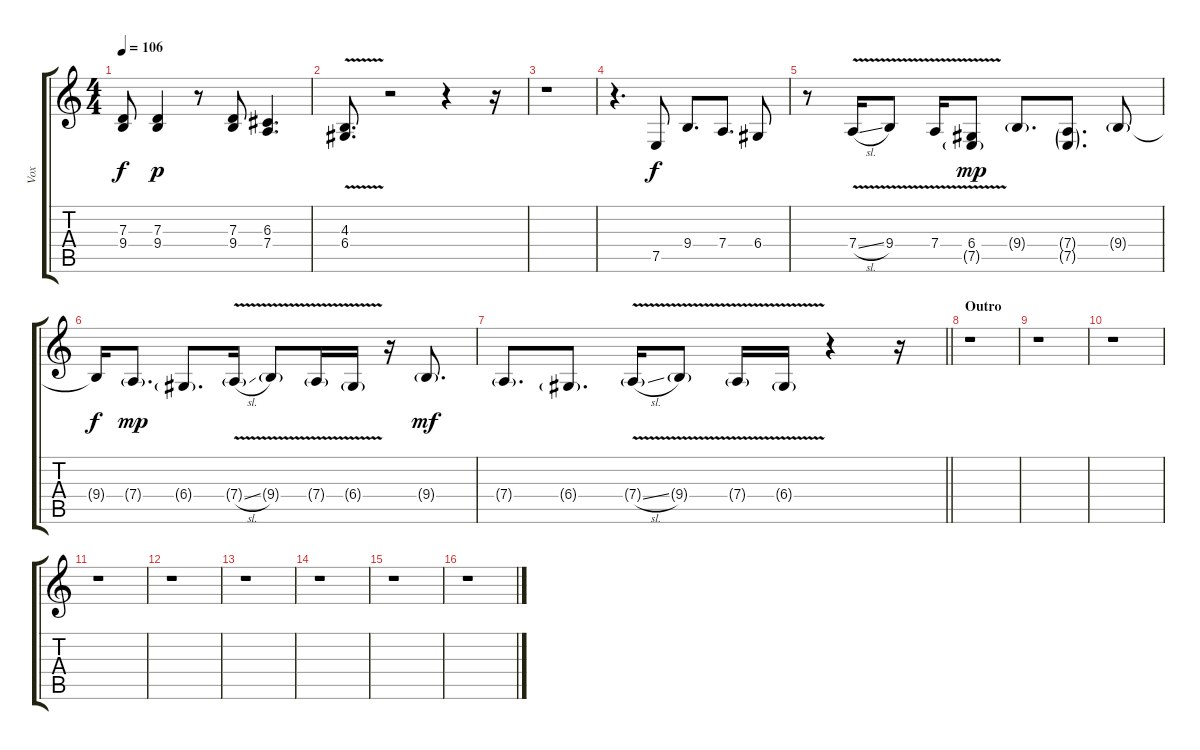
\track ("Vox" "Vox") {instrument sopranosax}
\staff {score tabs}
\tuning (E4 B3 G3 D3 A2 E2) {hide}
\ts (4 4)
\tempo 106
\clef g2
\ks c
(7.3{t} 9.4{t}).8{dy f} (7.3 9.4).4{dy p} r.8 (7.3 9.4).8 (6.3 7.4).4{d} |
(4.3{v} 6.4{v}).8{d} r.2 r.4 r.16 |
r.1 |
r.4{d} 7.5.8{dy f} 9.4.8{d} 7.4.8{d} 6.4.8 |
r.8 7.4{v sl}.16 9.4{v}.8 7.4{v}.16 (6.4{v} 7.5{g}).8{dy mp} 9.4{g}.8{d} (7.4{g} 7.5{g}).8{d} 9.4{g}.8 |
9.4{t}.16{dy f} 7.4{g}.8{d dy mp} 6.4{g}.8{d} 7.4{v sl g}.16 9.4{v g}.8 7.4{v g}.16 6.4{v g}.16 r.16 9.4{g}.8{d dy mf} |
\barLineRight lightlight
7.4{g}.8{d} 6.4{g}.8{d} 7.4{v sl g}.16 9.4{v g}.8 7.4{v g}.16 6.4{v g}.16 r.4 r.16 |
\section ("" "Outro")
r.1 |
r.1 |
r.1 |
r.1 |
r.1 |
r.1 |
r.1 |
r.1 |
r.1
